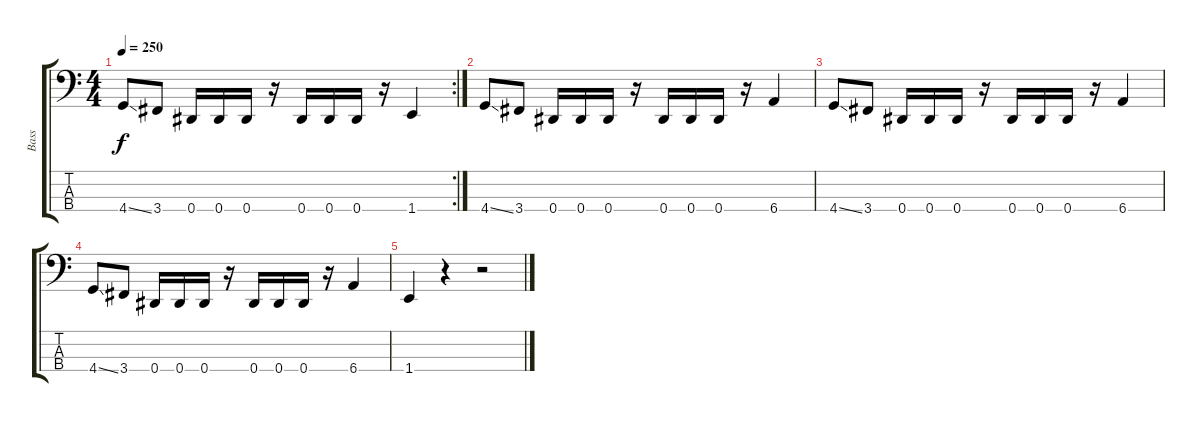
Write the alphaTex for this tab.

\track ("Bass" "Bass") {instrument electricbassfinger}
\staff {score tabs}
\tuning (Gb2 Db2 Ab1 Eb1) {hide}
\rc 2
\ts (4 4)
\tempo 250
\clef f4
\ks c
4.4{ss}.8{dy f} 3.4.8 0.4.16 0.4.16 0.4.16 r.16 0.4.16 0.4.16 0.4.16 r.16 1.4.4 |
4.4{ss}.8 3.4.8 0.4.16 0.4.16 0.4.16 r.16 0.4.16 0.4.16 0.4.16 r.16 6.4.4 |
4.4{ss}.8 3.4.8 0.4.16 0.4.16 0.4.16 r.16 0.4.16 0.4.16 0.4.16 r.16 6.4.4 |
4.4{ss}.8 3.4.8 0.4.16 0.4.16 0.4.16 r.16 0.4.16 0.4.16 0.4.16 r.16 6.4.4 |
1.4.4 r.4 r.2
